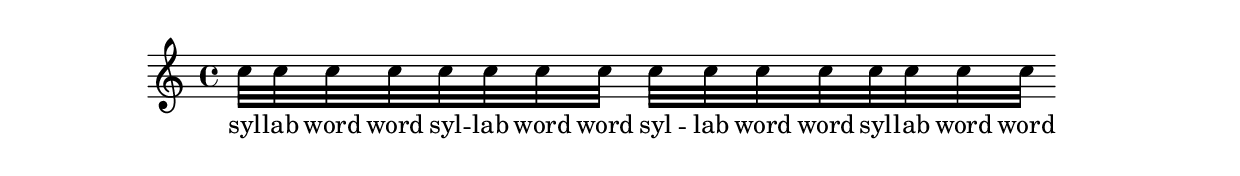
%% DO NOT EDIT this file manually; it is automatically
%% generated from LSR http://lsr.dsi.unimi.it
%% Make any changes in LSR itself, or in Documentation/snippets/new/ ,
%% and then run scripts/auxiliar/makelsr.py
%%
%% This file is in the public domain.
\version "2.14.0"

\header {
  lsrtags = "vocal-music"

%% Translation of GIT committish: 59caa3adce63114ca7972d18f95d4aadc528ec3d
  texidoces = "

Si LilyPond no cree que haya sitio suficiente para un guión separador
de sílabas, lo omitirá.  Se puede sobreescribir este comportamiento
con la propiedad @code{minimum-distance} de @code{LyricHyphen}.

"
  doctitlees = "Forzar la visibilidad de los guiones separadores de sílabas"



  texidoc = "
If LilyPond does not think there is space for a hyphen, it will be
omitted.  The behaviour can be overridden with the
@code{minimum-distance} property of @code{LyricHyphen}.

"
  doctitle = "Forcing hyphens to be shown"
} % begin verbatim

\relative c'' {
  c32 c c c
  c32 c c c
  c32 c c c
  c32 c c c
}
\addlyrics {
  syl -- lab word word
  \override LyricHyphen #'minimum-distance = #1.0
  syl -- lab word word
  \override LyricHyphen #'minimum-distance = #2.0
  syl -- lab word word
  \revert LyricHyphen #'minimum-distance
  syl -- lab word word
}
